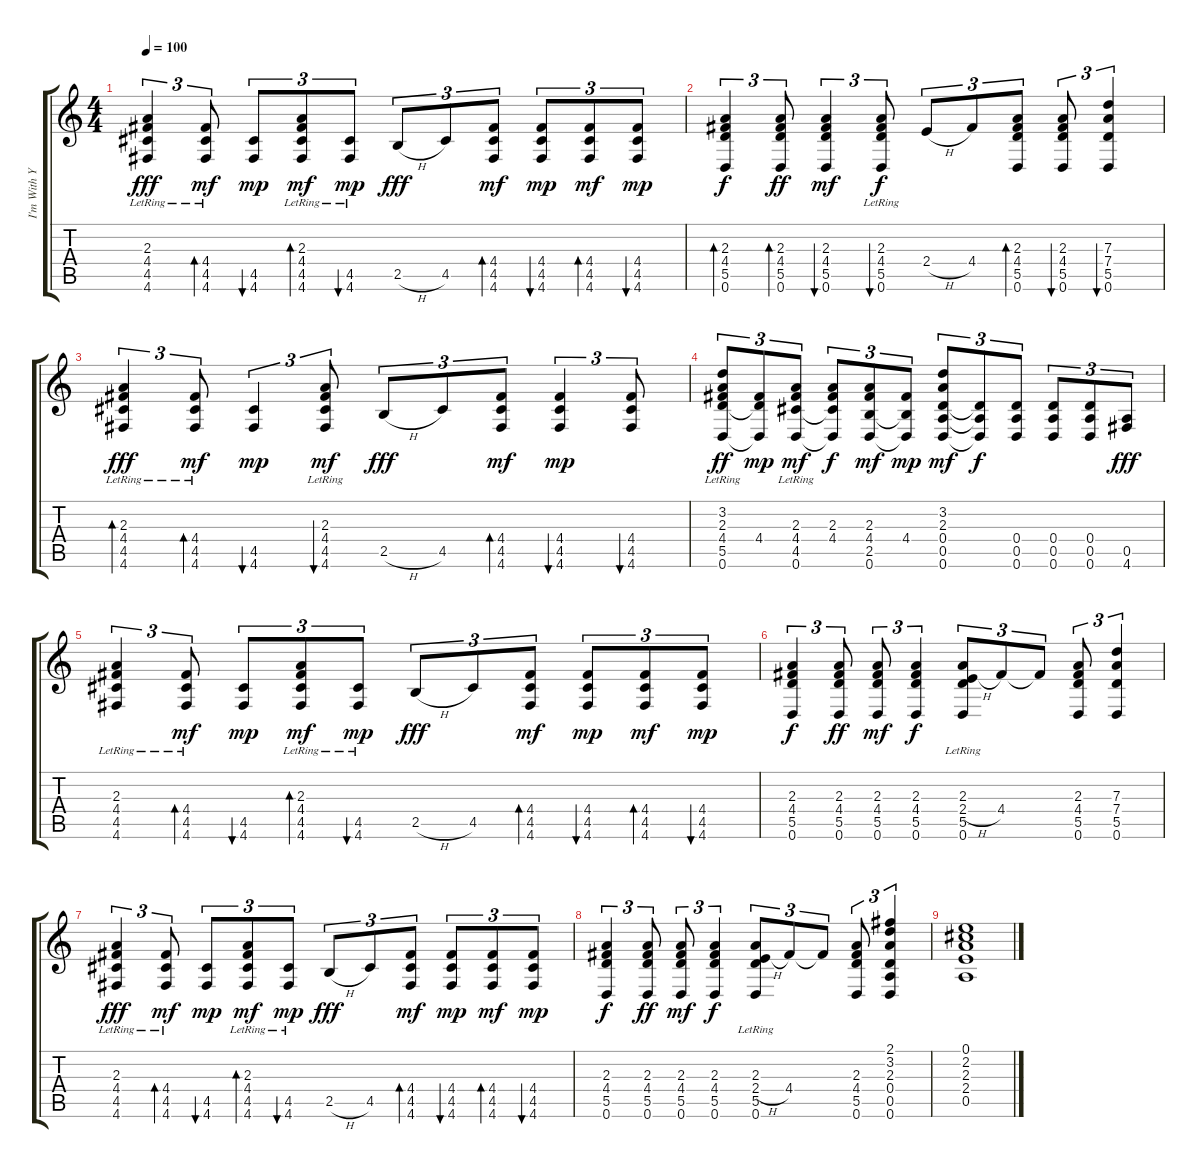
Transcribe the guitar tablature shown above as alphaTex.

\track ("I'm With You" "I'm With Y") {instrument acousticguitarnylon}
\staff {score tabs}
\tuning (E4 B3 G3 D3 A2 D2) {hide}
\ts (4 4)
\tempo 100
\clef g2
\ks c
(2.3{lr} 4.4 4.5 4.6).4{tu (3 2) dy fff} (4.4{lr} 4.5 4.6).8{tu (3 2) bd 30 dy mf} (4.5 4.6).8{tu (3 2) bu 30 dy mp} (2.3{lr} 4.4{lr} 4.5 4.6).8{tu (3 2) bd 30 dy mf} (4.5 4.6{lr}).8{tu (3 2) bu 30 dy mp} 2.5{h}.8{tu (3 2) dy fff} 4.5.8{tu (3 2)} (4.4 4.5 4.6).8{tu (3 2) bd 30 dy mf} (4.4 4.5 4.6).8{tu (3 2) bu 30 dy mp} (4.4 4.5 4.6).8{tu (3 2) bd 30 dy mf} (4.4 4.5 4.6).8{tu (3 2) bu 30 dy mp} |
(2.3 4.4 5.5 0.6).4{tu (3 2) bd 30 dy f} (2.3 4.4 5.5 0.6).8{tu (3 2) bd 30 dy ff} (2.3 4.4 5.5 0.6).4{tu (3 2) bu 30 dy mf} (2.3{lr} 4.4 5.5{lr} 0.6{lr}).8{tu (3 2) bu 30 dy f} 2.4{h}.8{tu (3 2)} 4.4.8{tu (3 2)} (2.3 4.4 5.5 0.6).8{tu (3 2) bd 30} (2.3 4.4 5.5 0.6).8{tu (3 2) bu 30} (7.3 7.4 5.5 0.6).4{tu (3 2) bu 30} |
(2.3{lr} 4.4 4.5 4.6).4{tu (3 2) bd 30 dy fff} (4.4{lr} 4.5 4.6).8{tu (3 2) bd 30 dy mf} (4.5 4.6).4{tu (3 2) bu 30 dy mp} (2.3{lr} 4.4{lr} 4.5 4.6).8{tu (3 2) bu 30 dy mf} 2.5{h}.8{tu (3 2) dy fff} 4.5.8{tu (3 2)} (4.4 4.5 4.6).8{tu (3 2) bd 30 dy mf} (4.4 4.5 4.6).4{tu (3 2) bu 30 dy mp} (4.4 4.5 4.6).8{tu (3 2) bu 30} |
(3.2{lr} 2.3{lr} 4.4{lr} 5.5 0.6).8{tu (3 2) dy ff} (4.4 5.5{t} 0.6{t}).8{tu (3 2) dy mp} (2.3 4.4{lr} 4.5 0.6).8{tu (3 2) dy mf} (2.3 4.4 4.5{t} 0.6{t}).8{tu (3 2) dy f} (2.3 4.4 2.5 0.6).8{tu (3 2) dy mf} (4.4 2.5{t} 0.6{t}).8{tu (3 2) dy mp} (3.2 2.3 0.4 0.5 0.6).8{tu (3 2) dy mf} (0.4{t} 0.5{t} 0.6{t}).8{tu (3 2) dy f} (0.4 0.5 0.6).8{tu (3 2)} (0.4 0.5 0.6).8{tu (3 2)} (0.4 0.5 0.6).8{tu (3 2)} (0.5 4.6).8{tu (3 2) dy fff} |
(2.3{lr} 4.4 4.5 4.6).4{tu (3 2)} (4.4{lr} 4.5 4.6).8{tu (3 2) bd 30 dy mf} (4.5 4.6).8{tu (3 2) bu 30 dy mp} (2.3{lr} 4.4{lr} 4.5 4.6).8{tu (3 2) bd 30 dy mf} (4.5 4.6{lr}).8{tu (3 2) bu 30 dy mp} 2.5{h}.8{tu (3 2) dy fff} 4.5.8{tu (3 2)} (4.4 4.5 4.6).8{tu (3 2) bd 30 dy mf} (4.4 4.5 4.6).8{tu (3 2) bu 30 dy mp} (4.4 4.5 4.6).8{tu (3 2) bd 30 dy mf} (4.4 4.5 4.6).8{tu (3 2) bu 30 dy mp} |
(2.3 4.4 5.5 0.6).4{tu (3 2) dy f} (2.3 4.4 5.5 0.6).8{tu (3 2) dy ff} (2.3 4.4 5.5 0.6).8{tu (3 2) dy mf} (2.3 4.4 5.5 0.6).4{tu (3 2) dy f} (2.3{lr} 2.4{h} 5.5{lr} 0.6).8{tu (3 2)} 4.4.8{tu (3 2)} 4.4{t}.8{tu (3 2)} (2.3 4.4 5.5 0.6).8{tu (3 2)} (7.3 7.4 5.5 0.6).4{tu (3 2)} |
(2.3{lr} 4.4 4.5 4.6).4{tu (3 2) dy fff} (4.4{lr} 4.5 4.6).8{tu (3 2) bd 30 dy mf} (4.5 4.6).8{tu (3 2) bu 30 dy mp} (2.3{lr} 4.4{lr} 4.5 4.6).8{tu (3 2) bd 30 dy mf} (4.5 4.6{lr}).8{tu (3 2) bu 30 dy mp} 2.5{h}.8{tu (3 2) dy fff} 4.5.8{tu (3 2)} (4.4 4.5 4.6).8{tu (3 2) bd 30 dy mf} (4.4 4.5 4.6).8{tu (3 2) bu 30 dy mp} (4.4 4.5 4.6).8{tu (3 2) bd 30 dy mf} (4.4 4.5 4.6).8{tu (3 2) bu 30 dy mp} |
(2.3 4.4 5.5 0.6).4{tu (3 2) dy f} (2.3 4.4 5.5 0.6).8{tu (3 2) dy ff} (2.3 4.4 5.5 0.6).8{tu (3 2) dy mf} (2.3 4.4 5.5 0.6).4{tu (3 2) dy f} (2.3{lr} 2.4{h} 5.5{lr} 0.6).8{tu (3 2)} 4.4.8{tu (3 2)} 4.4{t}.8{tu (3 2)} (2.3 4.4 5.5 0.6).8{tu (3 2)} (2.1 3.2 2.3 0.4 0.5 0.6).4{tu (3 2)} |
(0.1 2.2 2.3 2.4 0.5).1
